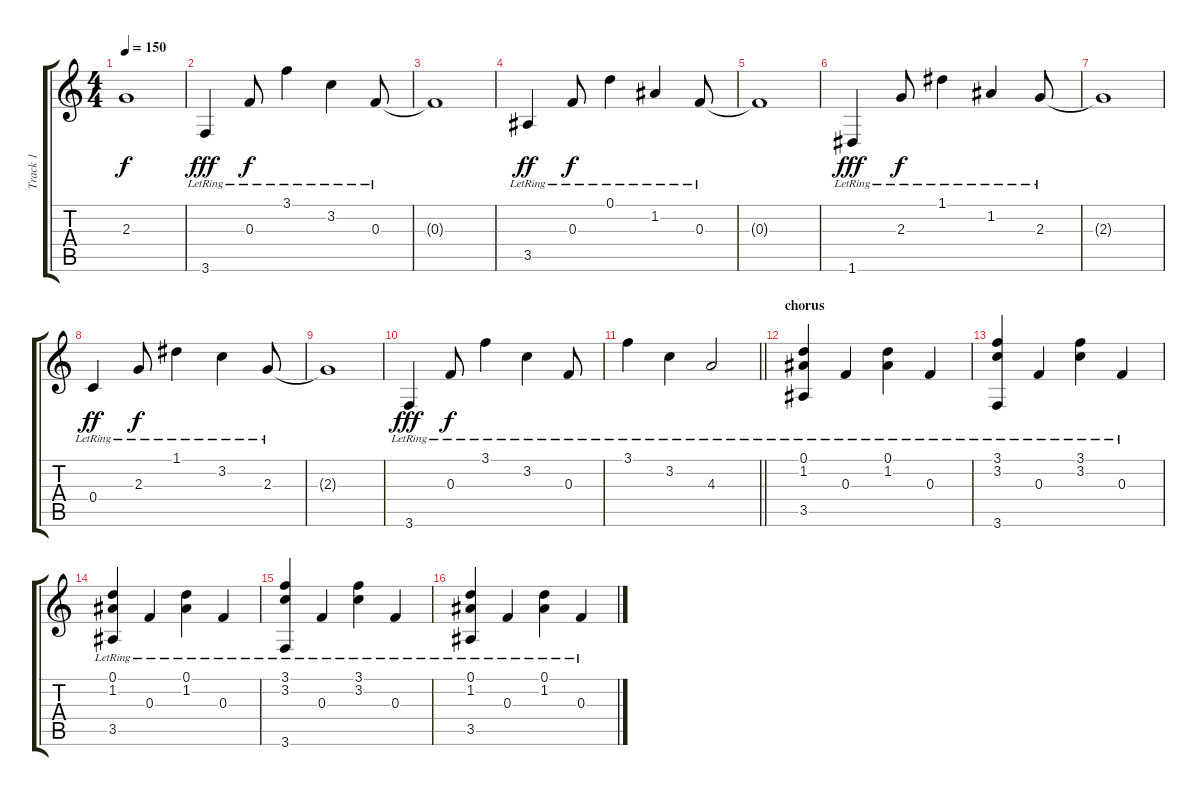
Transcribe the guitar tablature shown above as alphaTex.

\track ("Track 1" "Track 1") {instrument acousticguitarnylon}
\staff {score tabs}
\tuning (D4 A3 F3 C3 G2 D2) {hide}
\ts (4 4)
\tempo 150
\clef g2
\ks c
2.3{t}.1{dy f} |
3.6{lr}.4{dy fff} 0.3{lr}.8{dy f} 3.1{lr}.4 3.2{lr}.4 0.3{lr}.8 |
0.3{t}.1 |
3.5{lr}.4{dy ff} 0.3{lr}.8{dy f} 0.1{lr}.4 1.2{lr}.4 0.3{lr}.8 |
0.3{t}.1 |
1.6{lr}.4{dy fff} 2.3{lr}.8{dy f} 1.1{lr}.4 1.2{lr}.4 2.3{lr}.8 |
2.3{t}.1 |
0.4{lr}.4{dy ff} 2.3{lr}.8{dy f} 1.1{lr}.4 3.2{lr}.4 2.3{lr}.8 |
2.3{t}.1 |
3.6{lr}.4{dy fff} 0.3{lr}.8{dy f} 3.1{lr}.4 3.2{lr}.4 0.3{lr}.8 |
\barLineRight lightlight
3.1{lr}.4 3.2{lr}.4 4.3{lr}.2 |
\section ("" "chorus")
(0.1{lr} 1.2{lr} 3.5{lr}).4 0.3{lr}.4 (0.1{lr} 1.2{lr}).4 0.3{lr}.4 |
(3.1{lr} 3.2{lr} 3.6{lr}).4 0.3{lr}.4 (3.1{lr} 3.2{lr}).4 0.3{lr}.4 |
(0.1{lr} 1.2{lr} 3.5{lr}).4 0.3{lr}.4 (0.1{lr} 1.2{lr}).4 0.3{lr}.4 |
(3.1{lr} 3.2{lr} 3.6{lr}).4 0.3{lr}.4 (3.1{lr} 3.2{lr}).4 0.3{lr}.4 |
(0.1{lr} 1.2{lr} 3.5{lr}).4 0.3{lr}.4 (0.1{lr} 1.2{lr}).4 0.3{lr}.4
